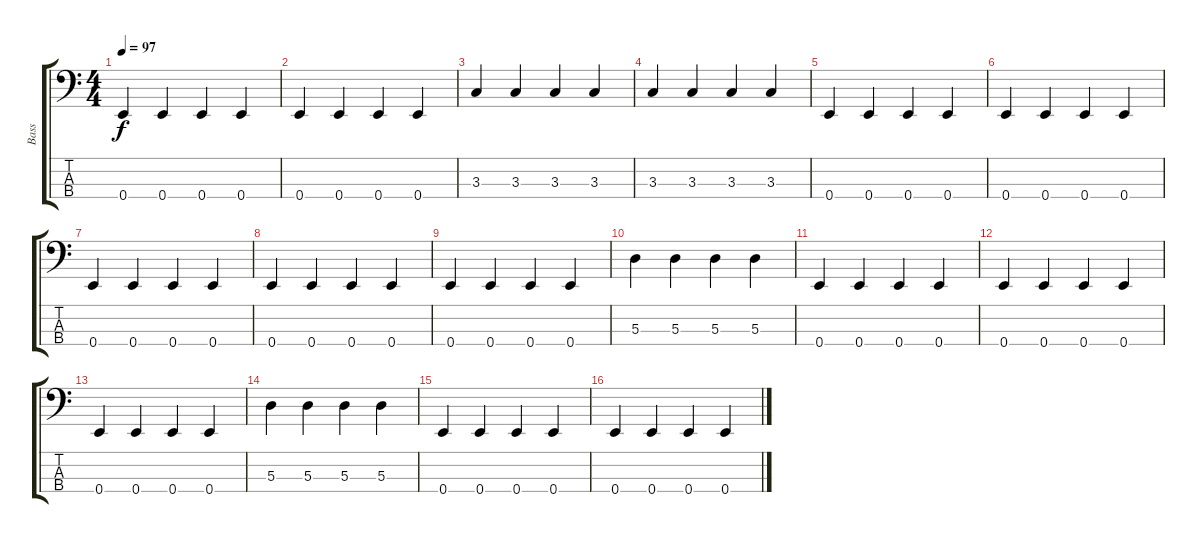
\track ("Bass" "Bass") {instrument electricbasspick}
\staff {score tabs}
\tuning (G2 D2 A1 E1) {hide}
\ts (4 4)
\tempo 97
\clef f4
\ks c
0.4.4{dy f} 0.4.4 0.4.4 0.4.4 |
0.4.4 0.4.4 0.4.4 0.4.4 |
3.3.4 3.3.4 3.3.4 3.3.4 |
3.3.4 3.3.4 3.3.4 3.3.4 |
0.4.4 0.4.4 0.4.4 0.4.4 |
0.4.4 0.4.4 0.4.4 0.4.4 |
0.4.4 0.4.4 0.4.4 0.4.4 |
0.4.4 0.4.4 0.4.4 0.4.4 |
0.4.4 0.4.4 0.4.4 0.4.4 |
5.3.4 5.3.4 5.3.4 5.3.4 |
0.4.4 0.4.4 0.4.4 0.4.4 |
0.4.4 0.4.4 0.4.4 0.4.4 |
0.4.4 0.4.4 0.4.4 0.4.4 |
5.3.4 5.3.4 5.3.4 5.3.4 |
0.4.4 0.4.4 0.4.4 0.4.4 |
0.4.4 0.4.4 0.4.4 0.4.4
